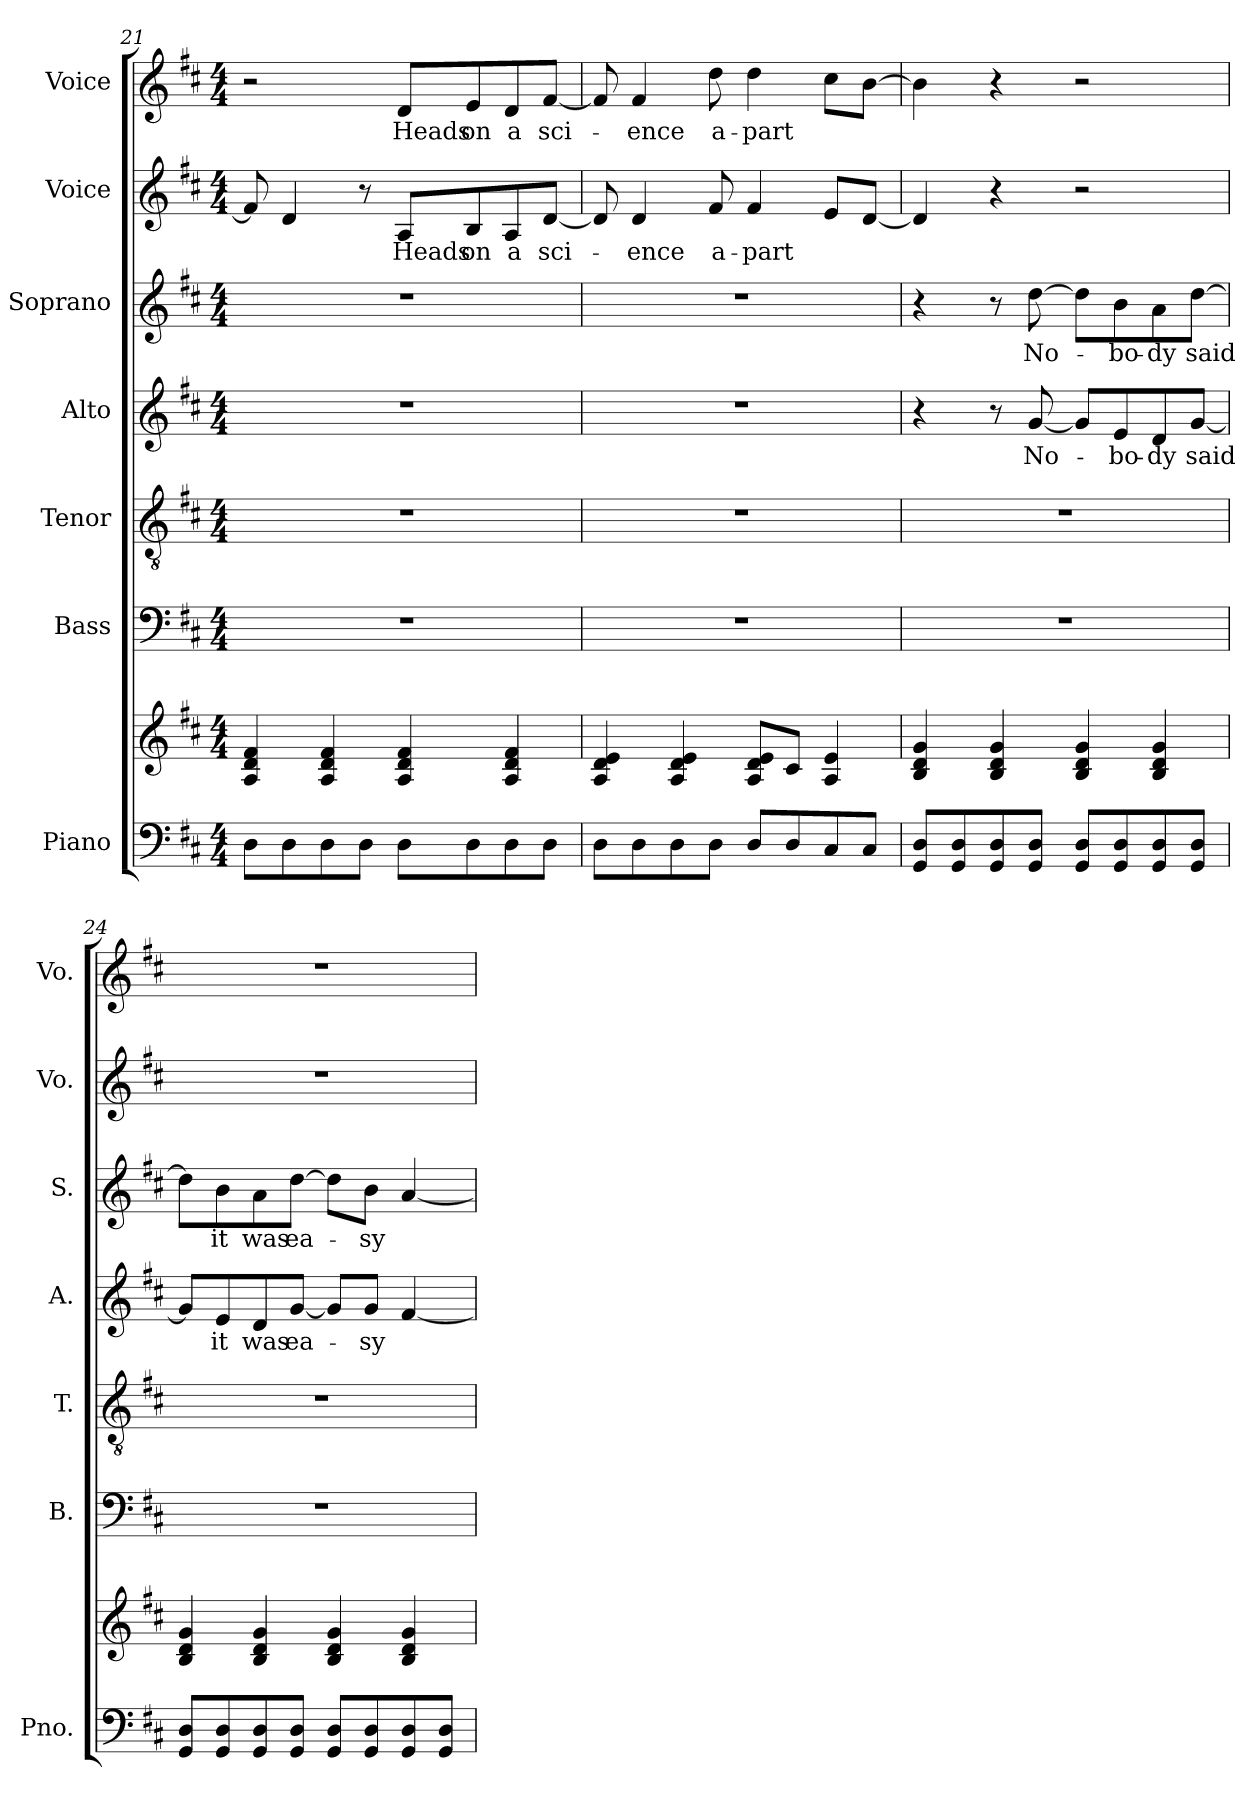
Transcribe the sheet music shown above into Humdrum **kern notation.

**kern	**kern	**kern	**kern	**kern	**text	**kern	**text	**kern	**text	**kern	**text
*part7	*part7	*part6	*part5	*part4	*part4	*part3	*part3	*part2	*part2	*part1	*part1
*staff8	*staff7	*staff6	*staff5	*staff4	*staff4	*staff3	*staff3	*staff2	*staff2	*staff1	*staff1
*I"Piano	*	*I"Bass	*I"Tenor	*I"Alto	*	*I"Soprano	*	*I"Voice	*	*I"Voice	*
*I'Pno.	*	*I'B.	*I'T.	*I'A.	*	*I'S.	*	*I'Vo.	*	*I'Vo.	*
*clefF4	*clefG2	*clefF4	*clefGv2	*clefG2	*	*clefG2	*	*clefG2	*	*clefG2	*
*k[f#c#]	*k[f#c#]	*k[f#c#]	*k[f#c#]	*k[f#c#]	*	*k[f#c#]	*	*k[f#c#]	*	*k[f#c#]	*
*M4/4	*M4/4	*M4/4	*M4/4	*M4/4	*	*M4/4	*	*M4/4	*	*M4/4	*
=21	=21	=21	=21	=21	=21	=21	=21	=21	=21	=21	=21
8D\L	4A/ 4d/ 4f#/	1r	1r	1r	.	1r	.	8f#/]	.	2r	.
8D\	.	.	.	.	.	.	.	4d/	.	.	.
8D\	4A/ 4d/ 4f#/	.	.	.	.	.	.	.	.	.	.
8D\J	.	.	.	.	.	.	.	8r	.	.	.
8D\L	4A/ 4d/ 4f#/	.	.	.	.	.	.	8A/L	Heads	8d/L	Heads
8D\	.	.	.	.	.	.	.	8B/	on	8e/	on
8D\	4A/ 4d/ 4f#/	.	.	.	.	.	.	8A/	a	8d/	a
8D\J	.	.	.	.	.	.	.	[8d/J	sci-	[8f#/J	sci-
=22	=22	=22	=22	=22	=22	=22	=22	=22	=22	=22	=22
8D\L	4A/ 4d/ 4e/	1r	1r	1r	.	1r	.	8d/]	.	8f#/]	.
8D\	.	.	.	.	.	.	.	4d/	-ence	4f#/	-ence
8D\	4A/ 4d/ 4e/	.	.	.	.	.	.	.	.	.	.
8D\J	.	.	.	.	.	.	.	8f#/	a-	8dd\	a-
8D/L	8A/ 8d/ 8e/L	.	.	.	.	.	.	4f#/	-part	4dd\	-part
8D/	8c#/J	.	.	.	.	.	.	.	.	.	.
8C#/	4A/ 4e/	.	.	.	.	.	.	8e/L	.	8cc#\L	.
8C#/J	.	.	.	.	.	.	.	[8d/J	.	[8b\J	.
=23	=23	=23	=23	=23	=23	=23	=23	=23	=23	=23	=23
8GG/ 8D/L	4B/ 4d/ 4g/	1r	1r	4r	.	4r	.	4d/]	.	4b\]	.
8GG/ 8D/	.	.	.	.	.	.	.	.	.	.	.
8GG/ 8D/	4B/ 4d/ 4g/	.	.	8r	.	8r	.	4r	.	4r	.
8GG/ 8D/J	.	.	.	[8g/	No-	[8dd\	No-	.	.	.	.
8GG/ 8D/L	4B/ 4d/ 4g/	.	.	8g/L]	.	8dd\L]	.	2r	.	2r	.
8GG/ 8D/	.	.	.	8e/	-bo-	8b\	-bo-	.	.	.	.
8GG/ 8D/	4B/ 4d/ 4g/	.	.	8d/	-dy	8a\	-dy	.	.	.	.
8GG/ 8D/J	.	.	.	[8g/J	said	[8dd\J	said	.	.	.	.
=24	=24	=24	=24	=24	=24	=24	=24	=24	=24	=24	=24
8GG/ 8D/L	4B/ 4d/ 4g/	1r	1r	8g/L]	.	8dd\L]	.	1r	.	1r	.
8GG/ 8D/	.	.	.	8e/	it	8b\	it	.	.	.	.
8GG/ 8D/	4B/ 4d/ 4g/	.	.	8d/	was	8a\	was	.	.	.	.
8GG/ 8D/J	.	.	.	[8g/J	ea-	[8dd\J	ea-	.	.	.	.
8GG/ 8D/L	4B/ 4d/ 4g/	.	.	8g/L]	.	8dd\L]	.	.	.	.	.
8GG/ 8D/	.	.	.	8g/J	-sy	8b\J	-sy	.	.	.	.
8GG/ 8D/	4B/ 4d/ 4g/	.	.	[4f#/	.	[4a/	.	.	.	.	.
8GG/ 8D/J	.	.	.	.	.	.	.	.	.	.	.
=	=	=	=	=	=	=	=	=	=	=	=
*-	*-	*-	*-	*-	*-	*-	*-	*-	*-	*-	*-
